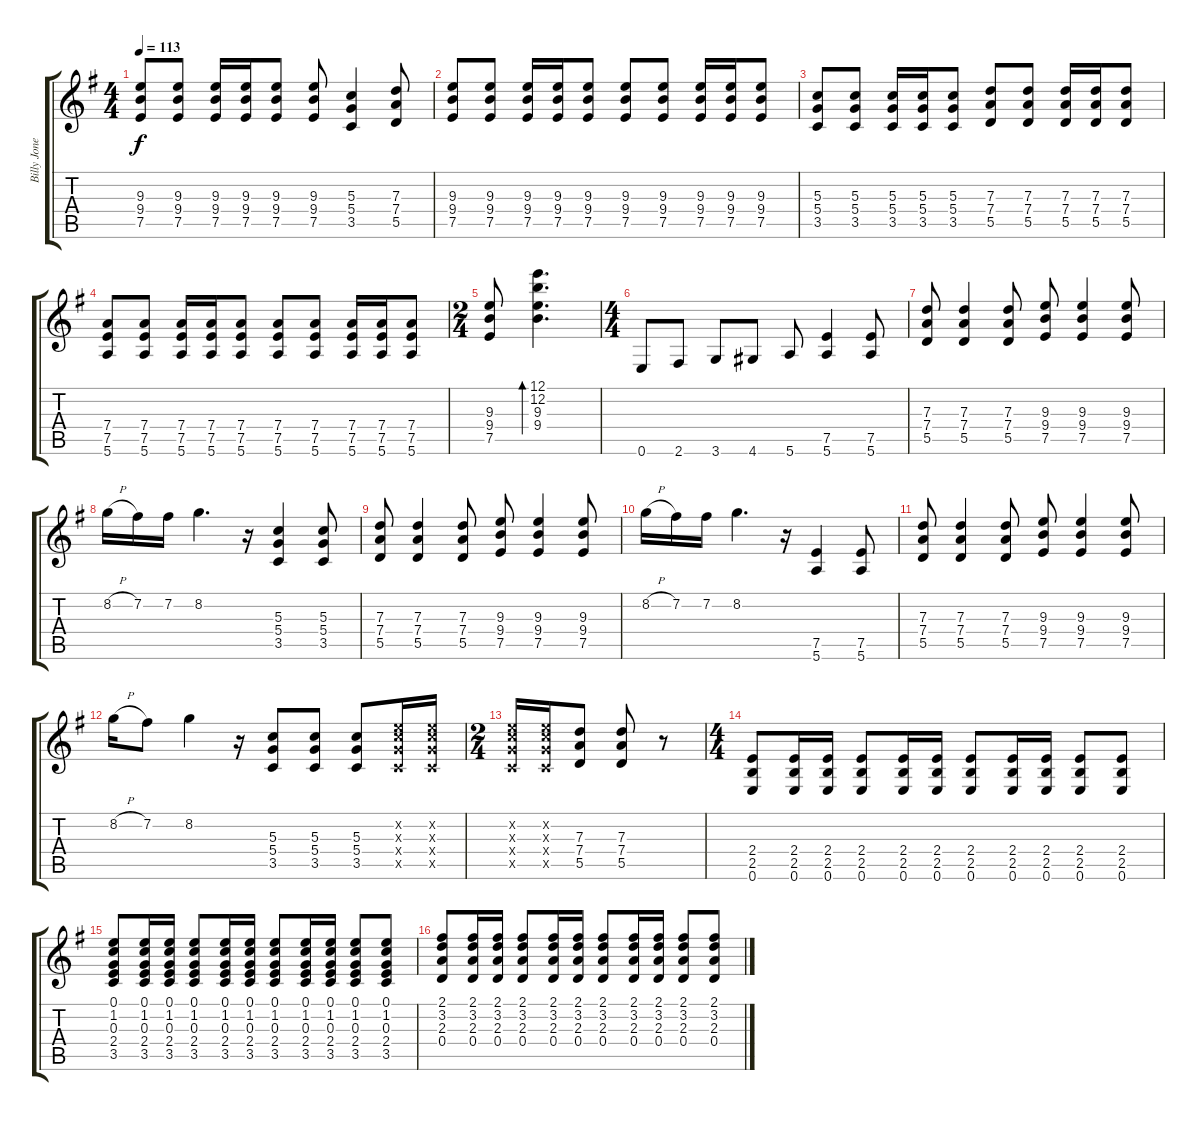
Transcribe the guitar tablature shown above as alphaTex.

\track ("Billy Jones Guitar" "Billy Jone") {instrument overdrivenguitar}
\staff {score tabs}
\tuning (E4 B3 G3 D3 A2 E2) {hide}
\ts (4 4)
\tempo 113
\clef g2
\ks eminor
(9.3 9.4 7.5).8{dy f} (9.3 9.4 7.5).8 (9.3 9.4 7.5).16 (9.3 9.4 7.5).16 (9.3 9.4 7.5).8 (9.3 9.4 7.5).8 (5.3 5.4 3.5).4 (7.3 7.4 5.5).8 |
(9.3 9.4 7.5).8 (9.3 9.4 7.5).8 (9.3 9.4 7.5).16 (9.3 9.4 7.5).16 (9.3 9.4 7.5).8 (9.3 9.4 7.5).8 (9.3 9.4 7.5).8 (9.3 9.4 7.5).16 (9.3 9.4 7.5).16 (9.3 9.4 7.5).8 |
(5.3 5.4 3.5).8 (5.3 5.4 3.5).8 (5.3 5.4 3.5).16 (5.3 5.4 3.5).16 (5.3 5.4 3.5).8 (7.3 7.4 5.5).8 (7.3 7.4 5.5).8 (7.3 7.4 5.5).16 (7.3 7.4 5.5).16 (7.3 7.4 5.5).8 |
(7.4 7.5 5.6).8 (7.4 7.5 5.6).8 (7.4 7.5 5.6).16 (7.4 7.5 5.6).16 (7.4 7.5 5.6).8 (7.4 7.5 5.6).8 (7.4 7.5 5.6).8 (7.4 7.5 5.6).16 (7.4 7.5 5.6).16 (7.4 7.5 5.6).8 |
\ts (2 4)
(9.3 9.4 7.5).8 (12.1 12.2 9.3 9.4).4{d bd 240 volume 13 instrument electricguitarclean} |
\ts (4 4)
0.6.8{volume 10 instrument overdrivenguitar} 2.6.8 3.6.8 4.6.8 5.6.8 (7.5 5.6).4 (7.5 5.6).8 |
(7.3 7.4 5.5).8 (7.3 7.4 5.5).4 (7.3 7.4 5.5).8 (9.3 9.4 7.5).8 (9.3 9.4 7.5).4 (9.3 9.4 7.5).8 |
8.2{h}.16{volume 16 balance 8} 7.2.16 7.2.16 8.2.4{d} r.16 (5.3 5.4 3.5).4{volume 12} (5.3 5.4 3.5).8 |
(7.3 7.4 5.5).8 (7.3 7.4 5.5).4 (7.3 7.4 5.5).8 (9.3 9.4 7.5).8 (9.3 9.4 7.5).4 (9.3 9.4 7.5).8 |
8.2{h}.16{volume 16 balance 8} 7.2.16 7.2.16 8.2.4{d} r.16 (7.5 5.6).4{volume 12} (7.5 5.6).8 |
(7.3 7.4 5.5).8 (7.3 7.4 5.5).4 (7.3 7.4 5.5).8 (9.3 9.4 7.5).8 (9.3 9.4 7.5).4 (9.3 9.4 7.5).8 |
8.2{h}.16{volume 16 balance 8} 7.2.8 8.2.4 r.16 (5.3 5.4 3.5).8{volume 10 instrument overdrivenguitar} (5.3 5.4 3.5).8 (5.3 5.4 3.5).8 (5.2{x} 5.3{x} 5.4{x} 3.5{x}).16 (5.2{x} 5.3{x} 5.4{x} 3.5{x}).16 |
\ts (2 4)
(5.2{x} 5.3{x} 5.4{x} 3.5{x}).16 (5.2{x} 5.3{x} 5.4{x} 3.5{x}).16 (7.3 7.4 5.5).8 (7.3 7.4 5.5).8 r.8 |
\ts (4 4)
(2.4 2.5 0.6).8{volume 7 balance 16 instrument electricguitarclean} (2.4 2.5 0.6).16 (2.4 2.5 0.6).16 (2.4 2.5 0.6).8 (2.4 2.5 0.6).16 (2.4 2.5 0.6).16 (2.4 2.5 0.6).8 (2.4 2.5 0.6).16 (2.4 2.5 0.6).16 (2.4 2.5 0.6).8 (2.4 2.5 0.6).8 |
(0.1 1.2 0.3 2.4 3.5).8 (0.1 1.2 0.3 2.4 3.5).16 (0.1 1.2 0.3 2.4 3.5).16 (0.1 1.2 0.3 2.4 3.5).8 (0.1 1.2 0.3 2.4 3.5).16 (0.1 1.2 0.3 2.4 3.5).16 (0.1 1.2 0.3 2.4 3.5).8 (0.1 1.2 0.3 2.4 3.5).16 (0.1 1.2 0.3 2.4 3.5).16 (0.1 1.2 0.3 2.4 3.5).8 (0.1 1.2 0.3 2.4 3.5).8 |
(2.1 3.2 2.3 0.4).8 (2.1 3.2 2.3 0.4).16 (2.1 3.2 2.3 0.4).16 (2.1 3.2 2.3 0.4).8 (2.1 3.2 2.3 0.4).16 (2.1 3.2 2.3 0.4).16 (2.1 3.2 2.3 0.4).8 (2.1 3.2 2.3 0.4).16 (2.1 3.2 2.3 0.4).16 (2.1 3.2 2.3 0.4).8 (2.1 3.2 2.3 0.4).8
